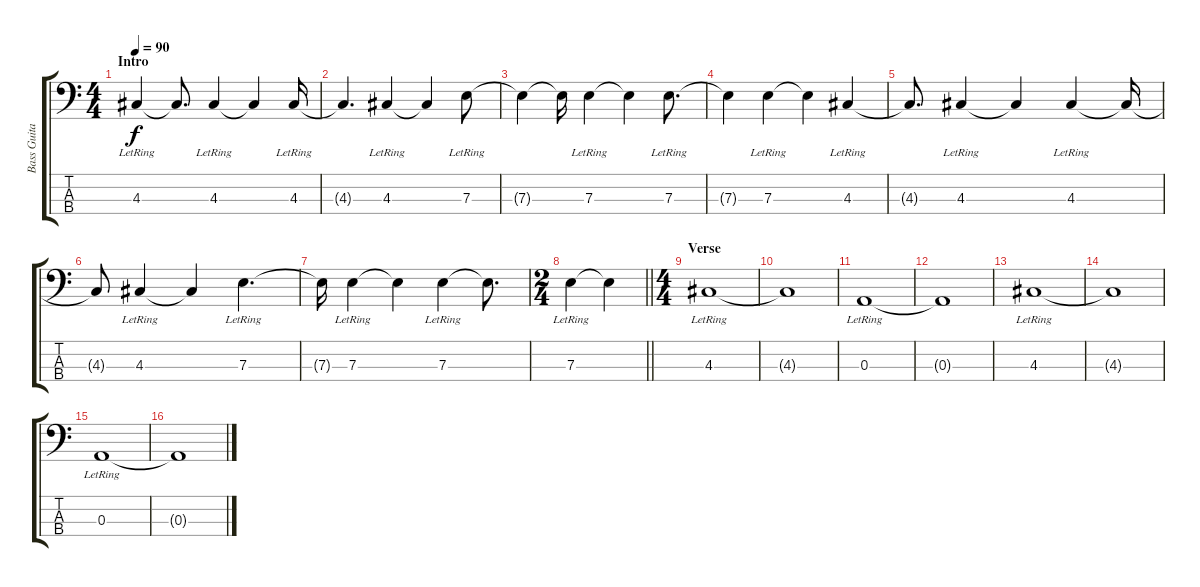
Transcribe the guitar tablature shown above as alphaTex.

\track ("Bass Guitar (Sultan)" "Bass Guita") {instrument electricbassfinger}
\staff {score tabs}
\tuning (G2 D2 A1 D1) {hide}
\ts (4 4)
\section ("" "Intro")
\tempo 90
\clef f4
\ks c
4.3{lr}.4{dy f instrument electricbassfinger} 4.3{t}.8{d} 4.3{lr}.4 4.3{t}.4 4.3{lr}.16 |
4.3{t}.4{d} 4.3{lr}.4 4.3{t}.4 7.3{lr}.8 |
7.3{t}.4 7.3{t}.16 7.3{lr}.4 7.3{t}.4 7.3{lr}.8{d} |
7.3{t}.4 7.3{lr}.4 7.3{t}.4 4.3{lr}.4 |
4.3{t}.8{d} 4.3{lr}.4 4.3{t}.4 4.3{lr}.4 4.3{t}.16 |
4.3{t}.8 4.3{lr}.4 4.3{t}.4 7.3{lr}.4{d} |
7.3{t}.16 7.3{lr}.4 7.3{t}.4 7.3{lr}.4 7.3{t}.8{d} |
\ts (2 4)
\barLineRight lightlight
7.3{lr}.4 7.3{t}.4 |
\ts (4 4)
\section ("" "Verse")
4.3{lr}.1 |
4.3{t}.1 |
0.3{lr}.1 |
0.3{t}.1 |
4.3{lr}.1 |
4.3{t}.1 |
0.3{lr}.1 |
0.3{t}.1
